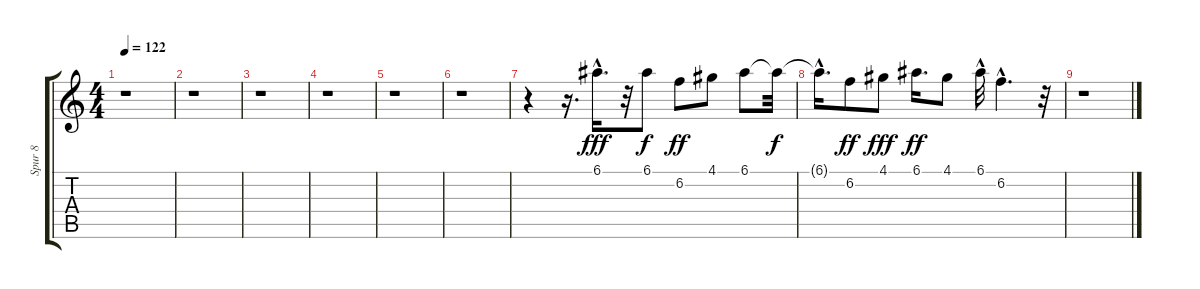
\track ("Spur 8" "Spur 8") {instrument guitarharmonics}
\staff {score tabs}
\tuning (E4 B3 G3 D3 A2 E2) {hide}
\ts (4 4)
\tempo 122
\clef g2
\ks c
r.1{dy f} |
r.1 |
r.1 |
r.1 |
r.1 |
r.1 |
r.4 r.16{d} 6.1{hac}.16{d dy fff} r.32 6.1.8{dy f} 6.2.8{dy ff} 4.1.8 6.1.8 6.1{t}.32{dy f} |
6.1{hac t}.16{d} 6.2.8{dy ff} 4.1.8{dy fff} 6.1.16{d dy ff} 4.1.8 6.1{hac}.32 6.2{hac}.4{d} r.32 |
r.1
